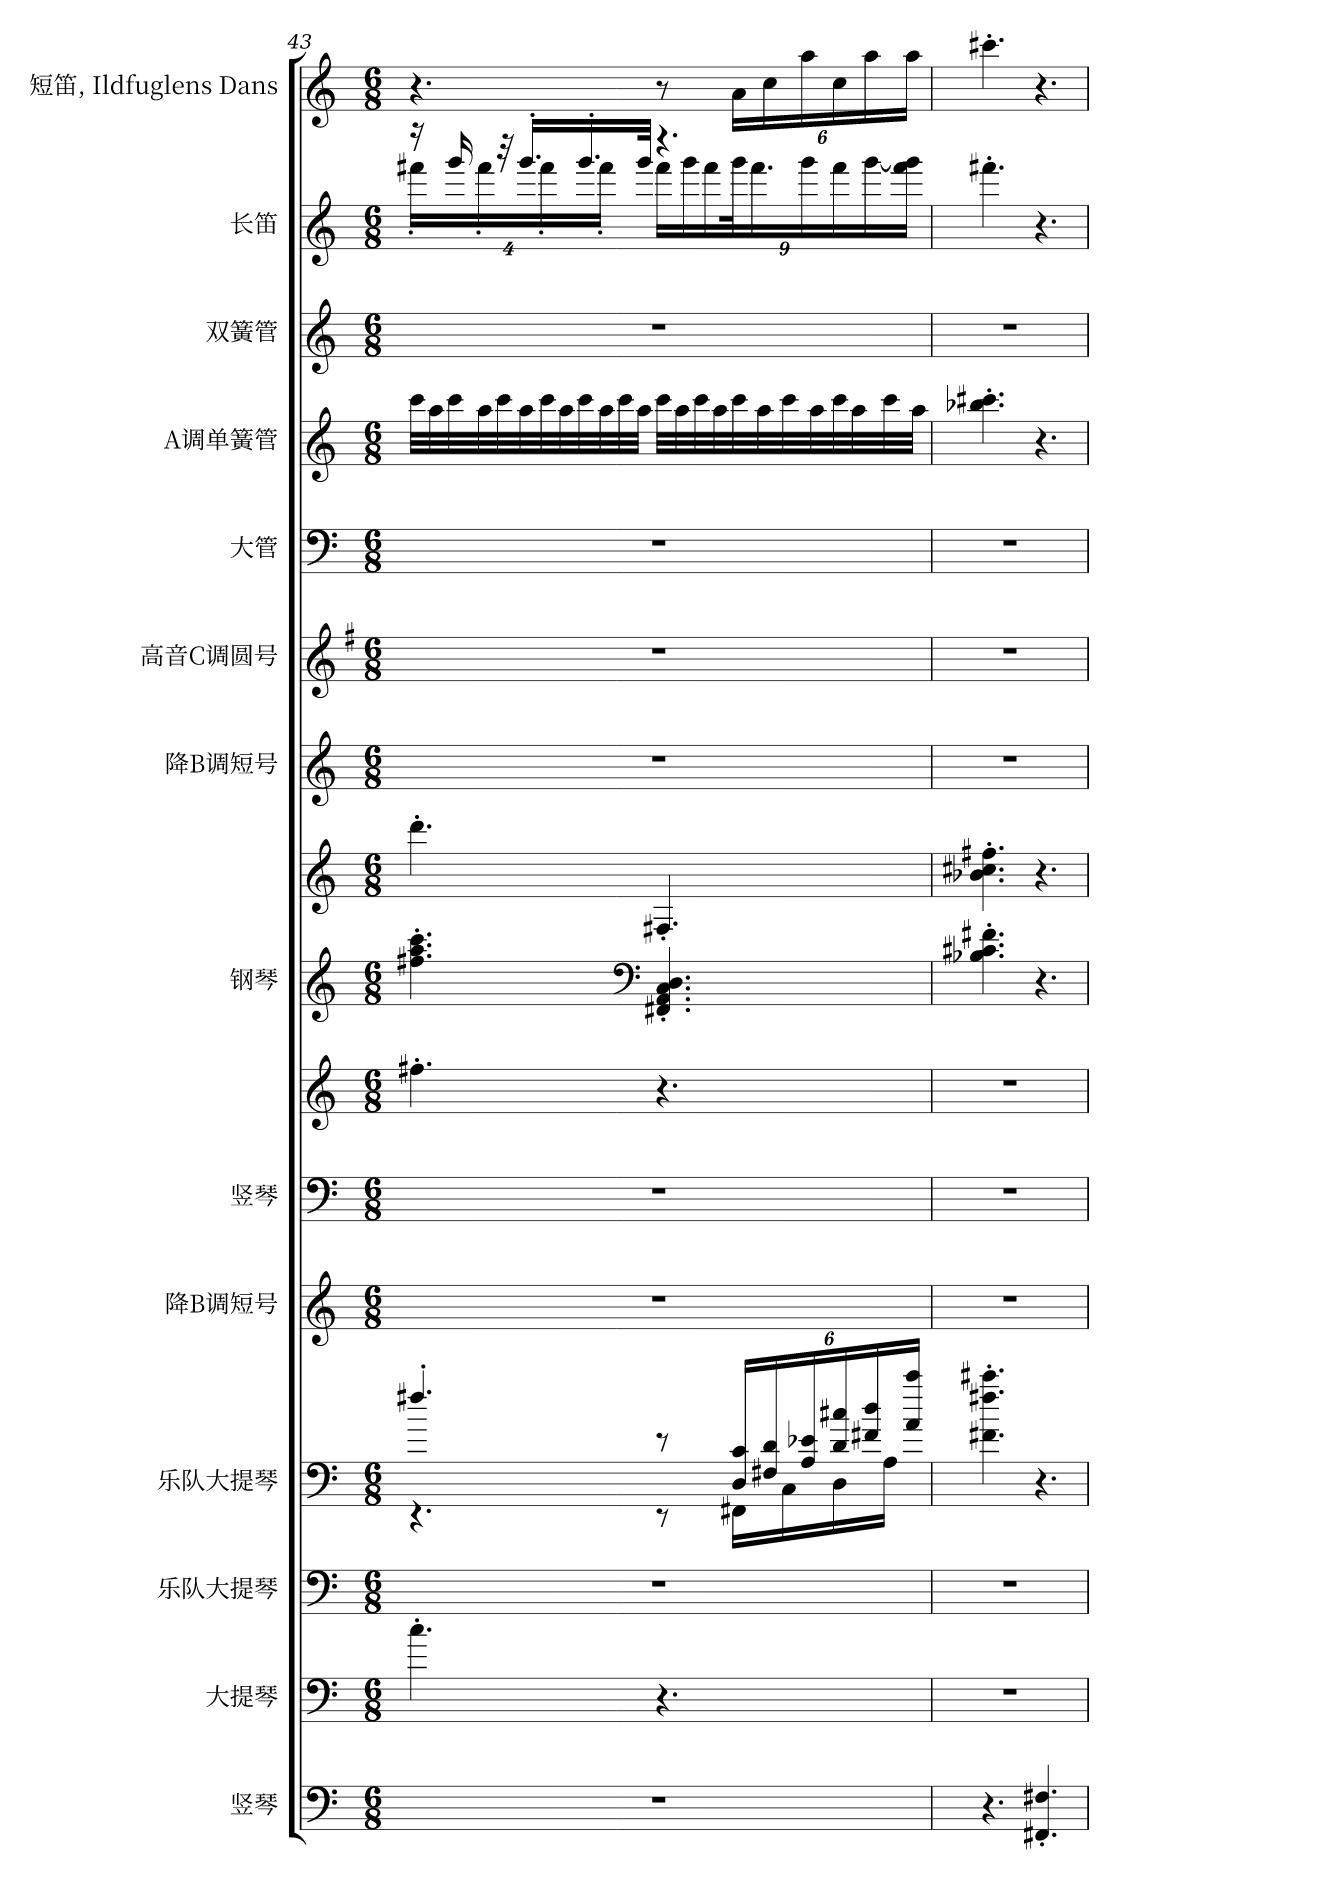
**kern	**kern	**kern	**kern	**kern	**kern	**kern	**kern	**kern	**kern	**kern	**kern	**kern	**kern	**kern	**kern
*part14	*part13	*part12	*part11	*part10	*part9	*part9	*part8	*part8	*part7	*part6	*part5	*part4	*part3	*part2	*part1
*staff16	*staff15	*staff14	*staff13	*staff12	*staff11	*staff10	*staff9	*staff8	*staff7	*staff6	*staff5	*staff4	*staff3	*staff2	*staff1
*I"竖琴	*I"大提琴	*I"乐队大提琴	*I"乐队大提琴	*I"降B调短号	*I"竖琴	*	*I"钢琴	*	*I"降B调短号	*I"高音C调圆号	*I"大管	*I"A调单簧管	*I"双簧管	*I"长笛	*I"短笛, Ildfuglens Dans
!!LO:PB:g=z
*clefF4	*clefF4	*clefF4	*clefF4	*clefG2	*clefF4	*clefG2	*clefG2	*clefG2	*clefG2	*clefG2	*clefF4	*clefG2	*clefG2	*clefG2	*clefG2
*	*	*	*	*ITrd1c2	*	*	*	*	*ITrd1c2	*ITrd4c7	*	*ITrd2c3	*	*	*ITrd-7c-12
*k[]	*k[]	*k[]	*k[]	*k[b-e-]	*k[]	*k[]	*k[]	*k[]	*k[b-e-]	*k[]	*k[]	*k[f#c#g#]	*k[]	*k[]	*k[]
*M6/8	*M6/8	*M6/8	*M6/8	*M6/8	*M6/8	*M6/8	*M6/8	*M6/8	*M6/8	*M6/8	*M6/8	*M6/8	*M6/8	*M6/8	*M6/8
=43	=43	=43	=43	=43	=43	=43	=43	=43	=43	=43	=43	=43	=43	=43	=43
*	*	*	*^	*	*	*	*	*	*	*	*	*	*	*^	*
*	*	*	*	*	*	*	*	*	*	*	*	*	*	*	*	*Xbrackettup	*
2.r	4.cc'\	2.r	4.ff#X'/	4.r	2.r	2.r	4.ff#X'\	4.ff#X\' 4.aa\' 4.ccc\'	4.ddd'\	2.r	2.r	2.r	32aa\LLL	2.r	16r	32%3fff#X'\L	4.r
.	.	.	.	.	.	.	.	.	.	.	.	.	32ff#\	.	.	.	.
.	.	.	.	.	.	.	.	.	.	.	.	.	32aa\	.	16ggg/	.	.
.	.	.	.	.	.	.	.	.	.	.	.	.	32ff#\	.	.	32%3fff#'\	.
.	.	.	.	.	.	.	.	.	.	.	.	.	32aa\	.	32r	.	.
.	.	.	.	.	.	.	.	.	.	.	.	.	32ff#\	.	16.ggg'/LL	.	.
.	.	.	.	.	.	.	.	.	.	.	.	.	32aa\	.	.	32%3fff#'\	.
.	.	.	.	.	.	.	.	.	.	.	.	.	32ff#\	.	.	.	.
.	.	.	.	.	.	.	.	.	.	.	.	.	32aa\	.	16.ggg'/	.	.
.	.	.	.	.	.	.	.	.	.	.	.	.	32ff#\	.	.	32%3fff#'\J	.
.	.	.	.	.	.	.	.	.	.	.	.	.	32aa\	.	.	.	.
.	.	.	.	.	.	.	.	.	.	.	.	.	32ff#\JJJ	.	32ggg/JJk	.	.
*	*	*	*	*	*	*	*	*clefF4	*	*	*	*	*	*	*	*	*
.	4.r	.	8r	8r	.	.	4.r	4.FF#X/' 4.AA/' 4.C/' 4.D/'	4.F#X'/	.	.	.	32aa\LLL	.	4.r	24fff#\LL	8r
.	.	.	.	.	.	.	.	.	.	.	.	.	32ff#\	.	.	.	.
.	.	.	.	.	.	.	.	.	.	.	.	.	.	.	.	24ggg\	.
.	.	.	.	.	.	.	.	.	.	.	.	.	32aa\	.	.	.	.
.	.	.	.	.	.	.	.	.	.	.	.	.	.	.	.	24fff#\	.
.	.	.	.	.	.	.	.	.	.	.	.	.	32ff#\	.	.	.	.
*	*	*	*Xbrackettup	*	*	*	*	*	*	*	*	*	*	*	*	*	*Xbrackettup
.	.	.	24D/ 24c/LL	16FF#X\LL	.	.	.	.	.	.	.	.	32aa\	.	.	48ggg\K	24aa\LL
.	.	.	.	.	.	.	.	.	.	.	.	.	.	.	.	24.fff#\	.
.	.	.	.	.	.	.	.	.	.	.	.	.	32ff#\	.	.	.	.
.	.	.	24F#X/ 24d/	.	.	.	.	.	.	.	.	.	.	.	.	.	24ccc\
.	.	.	.	16C\	.	.	.	.	.	.	.	.	32aa\	.	.	.	.
.	.	.	24A/ 24e-X/	.	.	.	.	.	.	.	.	.	.	.	.	24ggg\	24aaa\
.	.	.	.	.	.	.	.	.	.	.	.	.	32ff#\	.	.	.	.
.	.	.	24d/ 24cc#X/	16D\	.	.	.	.	.	.	.	.	32aa\	.	.	24fff#\	24ccc\
.	.	.	.	.	.	.	.	.	.	.	.	.	32ff#\	.	.	.	.
.	.	.	24f#X/ 24dd/	.	.	.	.	.	.	.	.	.	.	.	.	[24ggg\	24aaa\
.	.	.	.	16A\JJ	.	.	.	.	.	.	.	.	32aa\	.	.	.	.
.	.	.	24a/ 24ccc/JJ	.	.	.	.	.	.	.	.	.	.	.	.	24fff#\ 24ggg\]JJ	24aaa\JJ
.	.	.	.	.	.	.	.	.	.	.	.	.	32ff#\JJJ	.	.	.	.
*	*	*	*v	*v	*	*	*	*	*	*	*	*	*	*	*v	*v	*
!!LO:PB:g=z
=44	=44	=44	=44	=44	=44	=44	=44	=44	=44	=44	=44	=44	=44	=44	=44
4.r	2.r	2.r	4.f#X\' 4.ff#X\' 4.ccc#X\'	2.r	2.r	2.r	4.B-X\' 4.c#X\' 4.f#X\'	4.b-X\' 4.cc#X\' 4.ff#X\'	2.r	2.r	2.r	4.ggn\' 4.aa#X\'	2.r	4.fff#X'\	4.cccc#X'\
4.FF#X/' 4.F#X/'	.	.	4.r	.	.	.	4.r	4.r	.	.	.	4.r	.	4.r	4.r
=	=	=	=	=	=	=	=	=	=	=	=	=	=	=	=
*-	*-	*-	*-	*-	*-	*-	*-	*-	*-	*-	*-	*-	*-	*-	*-
